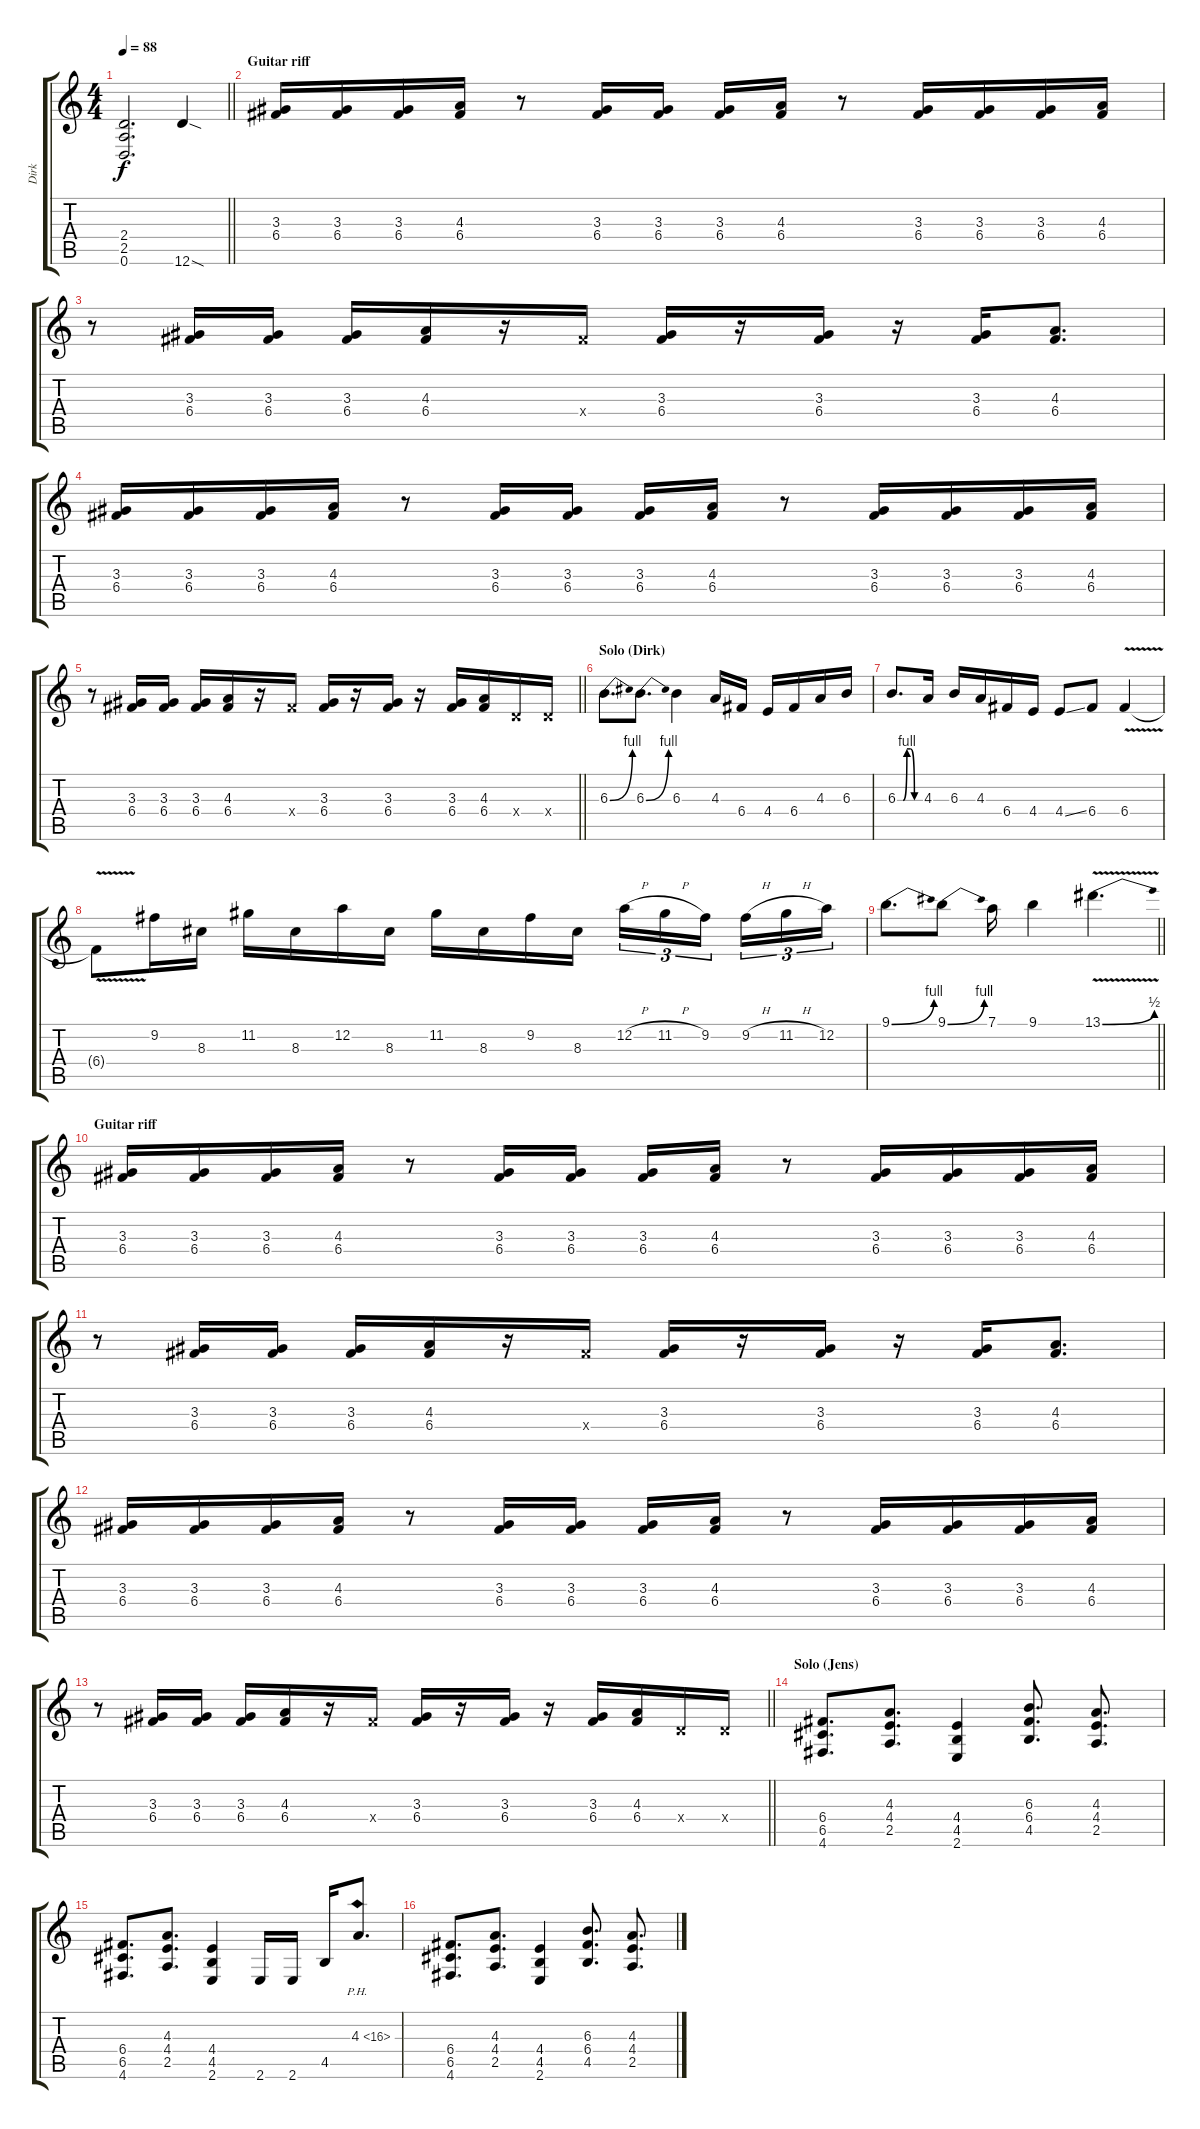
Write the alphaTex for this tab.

\track ("Dirk" "Dirk") {instrument overdrivenguitar}
\staff {score tabs}
\tuning (D4 A3 F3 C3 G2 D2) {hide}
\ts (4 4)
\tempo 88
\clef g2
\barLineRight lightlight
\ks c
(2.4{t} 2.5{t} 0.6{t}).2{d dy f} 12.6{sod}.4 |
\section ("" "Guitar riff")
(3.3 6.4).16 (3.3 6.4).16 (3.3 6.4).16 (4.3 6.4).16 r.8 (3.3 6.4).16 (3.3 6.4).16 (3.3 6.4).16 (4.3 6.4).16 r.8 (3.3 6.4).16 (3.3 6.4).16 (3.3 6.4).16 (4.3 6.4).16 |
r.8 (3.3 6.4).16 (3.3 6.4).16 (3.3 6.4).16 (4.3 6.4).16 r.16 6.4{x}.16 (3.3 6.4).16 r.16 (3.3 6.4).16 r.16 (3.3 6.4).16 (4.3 6.4).8{d} |
(3.3 6.4).16 (3.3 6.4).16 (3.3 6.4).16 (4.3 6.4).16 r.8 (3.3 6.4).16 (3.3 6.4).16 (3.3 6.4).16 (4.3 6.4).16 r.8 (3.3 6.4).16 (3.3 6.4).16 (3.3 6.4).16 (4.3 6.4).16 |
\barLineRight lightlight
r.8 (3.3 6.4).16 (3.3 6.4).16 (3.3 6.4).16 (4.3 6.4).16 r.16 6.4{x}.16 (3.3 6.4).16 r.16 (3.3 6.4).16 r.16 (3.3 6.4).16 (4.3 6.4).16 2.4{x}.16 2.4{x}.16 |
\section ("" "Solo (Dirk)")
6.3{be (bend 0 0 60 4)}.8{d} 6.3{be (bend 0 0 60 4)}.8{d} 6.3.4 4.3.16 6.4.16 4.4.16 6.4.16 4.3.16 6.3.16 |
6.3{be (custom 0 0 15 0 25 4 35 4 45 0 60 0)}.8{d} 4.3.16 6.3.16 4.3.16 6.4.16 4.4.16 4.4{ss}.8 6.4.8 6.4{v}.4 |
6.4{t}.8 9.2.16 8.3.16 11.2.16 8.3.16 12.2.16 8.3.16 11.2.16 8.3.16 9.2.16 8.3.16 12.2{h}.16{tu (3 2)} 11.2{h}.16{tu (3 2)} 9.2.16{tu (3 2) beam splitsecondary} 9.2{h}.16{tu (3 2)} 11.2{h}.16{tu (3 2)} 12.2.16{tu (3 2)} |
\barLineRight lightlight
9.1{be (bend 0 0 60 4)}.8{d} 9.1{be (bend 0 0 60 4)}.8 7.1.16 9.1.4 13.1{be (bend 0 0 60 2) v}.4{d} |
\section ("" "Guitar riff")
(3.3 6.4).16 (3.3 6.4).16 (3.3 6.4).16 (4.3 6.4).16 r.8 (3.3 6.4).16 (3.3 6.4).16 (3.3 6.4).16 (4.3 6.4).16 r.8 (3.3 6.4).16 (3.3 6.4).16 (3.3 6.4).16 (4.3 6.4).16 |
r.8 (3.3 6.4).16 (3.3 6.4).16 (3.3 6.4).16 (4.3 6.4).16 r.16 6.4{x}.16 (3.3 6.4).16 r.16 (3.3 6.4).16 r.16 (3.3 6.4).16 (4.3 6.4).8{d} |
(3.3 6.4).16 (3.3 6.4).16 (3.3 6.4).16 (4.3 6.4).16 r.8 (3.3 6.4).16 (3.3 6.4).16 (3.3 6.4).16 (4.3 6.4).16 r.8 (3.3 6.4).16 (3.3 6.4).16 (3.3 6.4).16 (4.3 6.4).16 |
\barLineRight lightlight
r.8 (3.3 6.4).16 (3.3 6.4).16 (3.3 6.4).16 (4.3 6.4).16 r.16 6.4{x}.16 (3.3 6.4).16 r.16 (3.3 6.4).16 r.16 (3.3 6.4).16 (4.3 6.4).16 2.4{x}.16 2.4{x}.16 |
\section ("" "Solo (Jens)")
(6.4 6.5 4.6).8{d} (4.3 4.4 2.5).8{d} (4.4 4.5 2.6).4 (6.3 6.4 4.5).8{d} (4.3 4.4 2.5).8{d} |
(6.4 6.5 4.6).8{d} (4.3 4.4 2.5).8{d} (4.4 4.5 2.6).4 2.6.16 2.6.16 4.5.16 4.3{ph 12}.8{d} |
(6.4 6.5 4.6).8{d} (4.3 4.4 2.5).8{d} (4.4 4.5 2.6).4 (6.3 6.4 4.5).8{d} (4.3 4.4 2.5).8{d}
